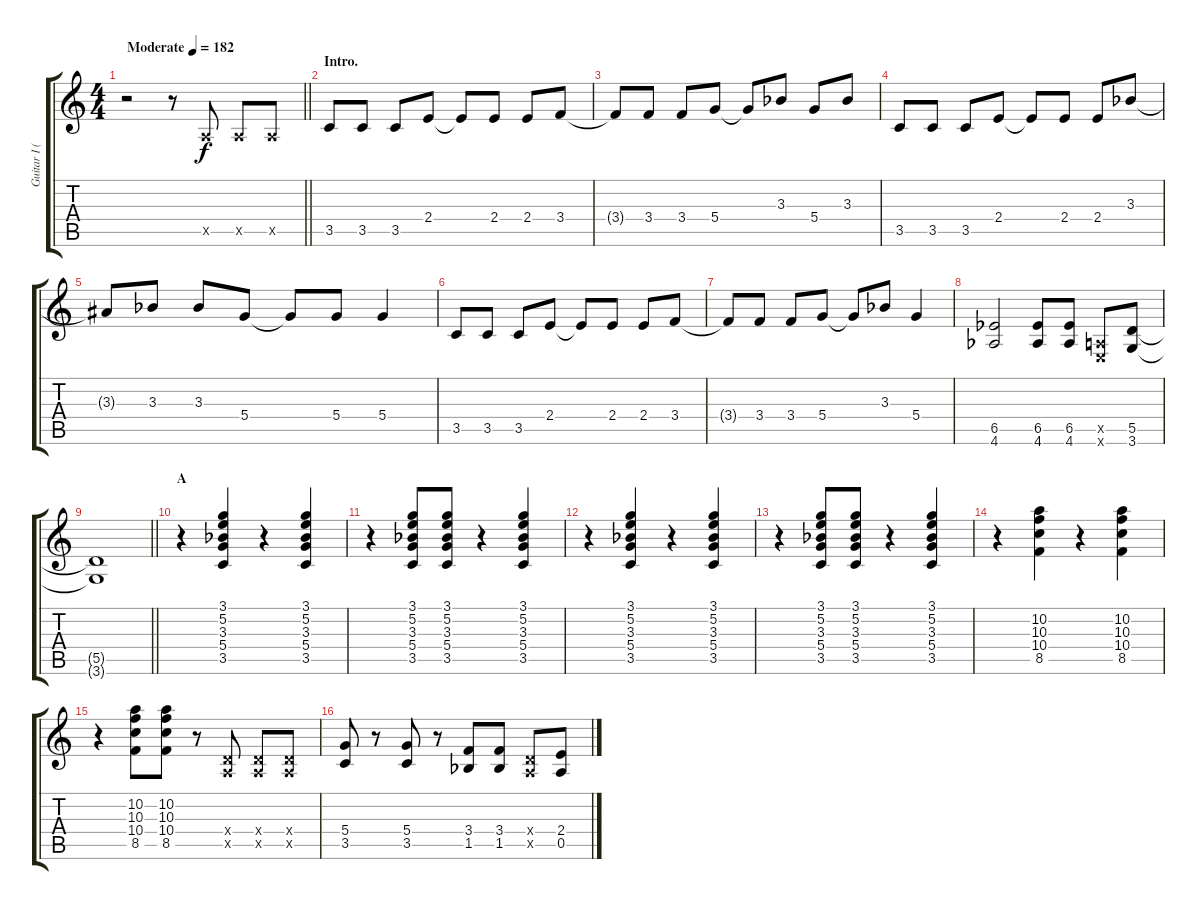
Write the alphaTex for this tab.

\track ("Guitar I (Hirasawa Yui)" "Guitar I (") {instrument overdrivenguitar}
\staff {score tabs}
\tuning (E4 B3 G3 D3 A2 E2) {hide}
\ts (4 4)
\tempo (182 "Moderate")
\clef g2
\barLineRight lightlight
\ks c
r.2{dy f instrument overdrivenguitar} r.8 0.5{x}.8 0.5{x}.8 0.5{x}.8 |
\section ("" "Intro.")
3.5.8 3.5.8 3.5.8 2.4.8 2.4{t}.8 2.4.8 2.4.8 3.4.8 |
3.4{t}.8 3.4.8 3.4.8 5.4.8 5.4{t}.8 3.3{acc b}.8 5.4.8 3.3{acc b}.8 |
3.5.8 3.5.8 3.5.8 2.4.8 2.4{t}.8 2.4.8 2.4.8 3.3{acc b}.8 |
3.3{t}.8 3.3{acc b}.8 3.3{acc b}.8 5.4.8 5.4{t}.8 5.4.8 5.4.4 |
3.5.8 3.5.8 3.5.8 2.4.8 2.4{t}.8 2.4.8 2.4.8 3.4.8 |
3.4{t}.8 3.4.8 3.4.8 5.4.8 5.4{t}.8 3.3{acc b}.8 5.4.4 |
(6.5{acc b} 4.6{acc b}).2 (6.5{acc b} 4.6{acc b}).8 (6.5{acc b} 4.6{acc b}).8 (0.5{x} 0.6{x}).8 (5.5 3.6).8 |
\barLineRight lightlight
(5.5{t} 3.6{t}).1 |
\section ("" "A")
r.4 (3.1 5.2 3.3{acc b} 5.4 3.5).4 r.4 (3.1 5.2 3.3{acc b} 5.4 3.5).4 |
r.4 (3.1 5.2 3.3{acc b} 5.4 3.5).8 (3.1 5.2 3.3{acc b} 5.4 3.5).8 r.4 (3.1 5.2 3.3{acc b} 5.4 3.5).4 |
r.4 (3.1 5.2 3.3{acc b} 5.4 3.5).4 r.4 (3.1 5.2 3.3{acc b} 5.4 3.5).4 |
r.4 (3.1 5.2 3.3{acc b} 5.4 3.5).8 (3.1 5.2 3.3{acc b} 5.4 3.5).8 r.4 (3.1 5.2 3.3{acc b} 5.4 3.5).4 |
r.4 (10.2 10.3 10.4 8.5).4 r.4 (10.2 10.3 10.4 8.5).4 |
r.4 (10.2 10.3 10.4 8.5).8 (10.2 10.3 10.4 8.5).8 r.8 (0.4{x} 0.5{x}).8 (0.4{x} 0.5{x}).8 (0.4{x} 0.5{x}).8 |
(5.4 3.5).8 r.8 (5.4 3.5).8 r.8 (3.4 1.5{acc b}).8 (3.4 1.5{acc b}).8 (0.4{x} 0.5{x}).8 (2.4 0.5).8
